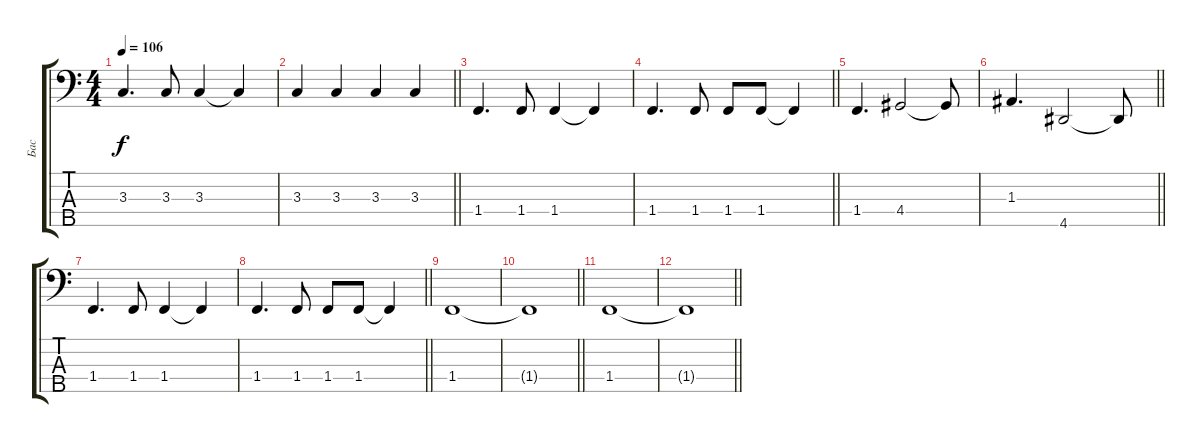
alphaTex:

\track ("Бас" "Бас") {instrument electricbassfinger}
\staff {score tabs}
\tuning (G2 D2 A1 E1 B0) {hide}
\ts (4 4)
\tempo 106
\clef f4
\ks c
3.3.4{d dy f} 3.3.8 3.3.4 3.3{t}.4 |
\barLineRight lightlight
3.3.4 3.3.4 3.3.4 3.3.4 |
1.4.4{d} 1.4.8 1.4.4 1.4{t}.4 |
\barLineRight lightlight
1.4.4{d} 1.4.8 1.4.8 1.4.8 1.4{t}.4 |
1.4.4{d} 4.4.2 4.4{t}.8 |
\barLineRight lightlight
1.3.4{d} 4.5.2 4.5{t}.8 |
1.4.4{d} 1.4.8 1.4.4 1.4{t}.4 |
\barLineRight lightlight
1.4.4{d} 1.4.8 1.4.8 1.4.8 1.4{t}.4 |
1.4.1 |
\barLineRight lightlight
1.4{t}.1 |
1.4.1 |
\barLineRight lightlight
1.4{t}.1
